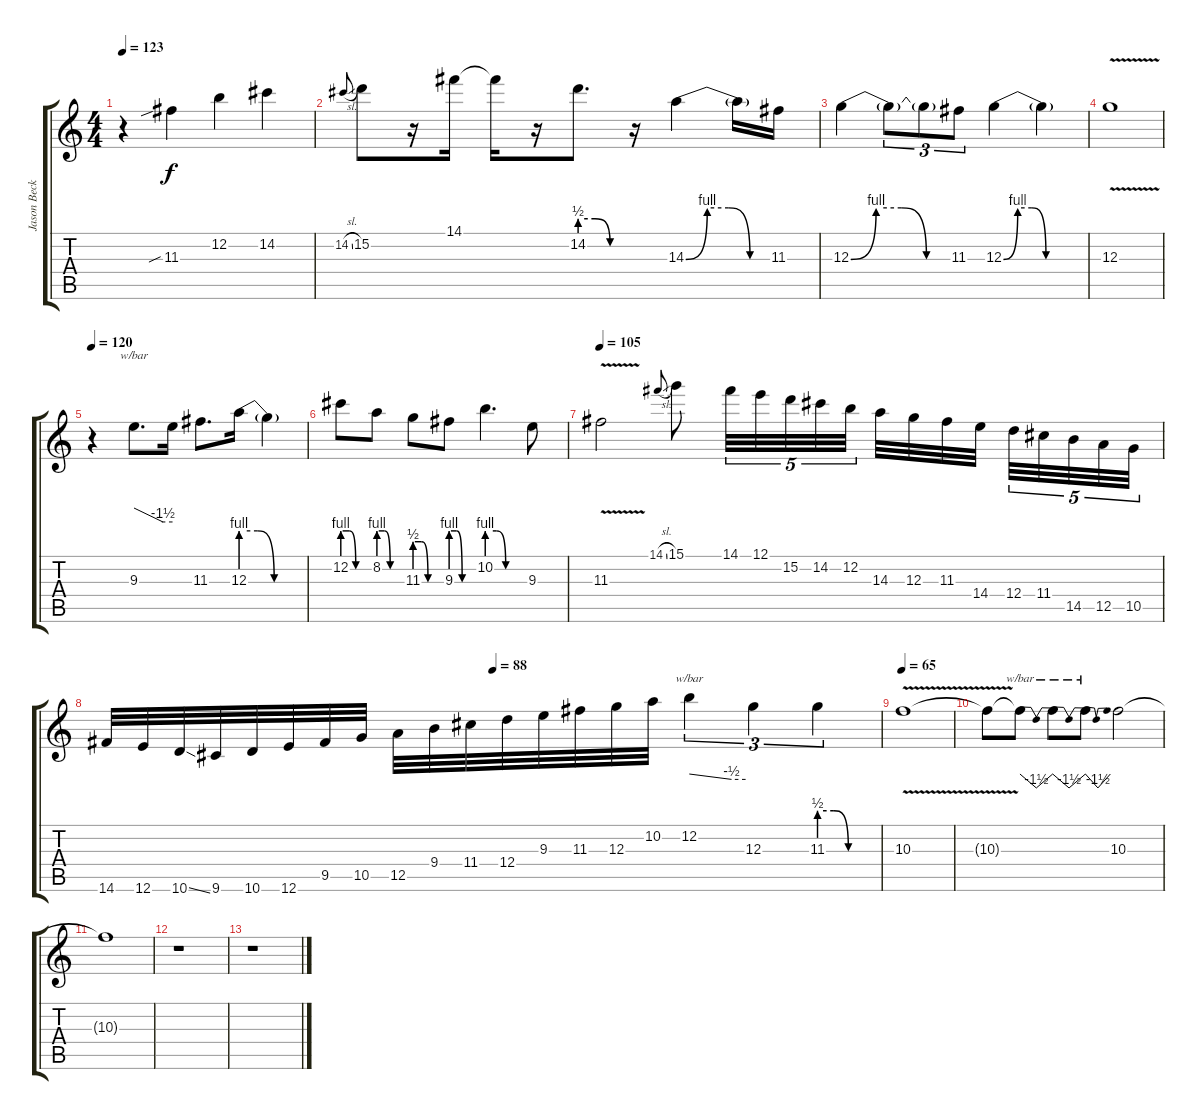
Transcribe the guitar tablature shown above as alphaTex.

\track ("Jason Becker" "Jason Beck") {instrument overdrivenguitar}
\staff {score tabs}
\tuning (E4 B3 G3 D3 A2 E2) {hide}
\ts (4 4)
\tempo 123
\clef g2
\ks c
r.4{dy f} 11.3{sib}.4 12.2.4 14.2.4 |
14.2{sl}.8{gr onbeat} 15.2.8 r.16 14.1.16 14.1{t}.16 r.16 14.2{be (custom 0 2 20 2 40 0 60 0)}.8{d} r.16 14.3{be (custom 0 0 15 4 30 4 45 0 60 0)}.4 14.3{t}.16 11.3.16 |
12.3{be (custom 0 0 15 4 30 4 45 0 60 0)}.4 12.3{t}.8{tu (3 2)} 12.3{t}.8{tu (3 2)} 11.3.8{tu (3 2)} 12.3{be (custom 0 0 10 4 20 4 30 0 60 0)}.4 12.3{t}.4 |
12.3{v}.1 |
\tempo 120
r.4 9.3.8{d tbe (custom default 0 0 45 -6 60 -6)} 9.3{t}.16 11.3.8{d} 12.3{be (custom 0 4 15 4 30 0 60 0)}.16 12.3{t}.4 |
12.2{be (custom 0 4 15 4 30 0 60 0)}.8 8.2{be (custom 0 4 15 4 30 0 60 0)}.8 11.3{be (custom 0 2 15 2 30 0 60 0)}.8 9.3{be (custom 0 4 15 4 30 0 60 0)}.8 10.2{be (custom 0 4 15 4 30 0 60 0)}.4{d} 9.3.8 |
\tempo 105
11.3{v}.2 14.1{sl}.8{gr onbeat} 15.1.8 14.1.32{tu (5 4)} 12.1.32{tu (5 4)} 15.2.32{tu (5 4)} 14.2.32{tu (5 4)} 12.2.32{tu (5 4)} 14.3.32 12.3.32 11.3.32 14.4.32{beam splitsecondary} 12.4.32{tu (5 4)} 11.4.32{tu (5 4)} 14.5.32{tu (5 4)} 12.5.32{tu (5 4)} 10.5.32{tu (5 4)} |
\tempo (88 0.5)
14.6.32 12.6.32 10.6{ss}.32 9.6.32 10.6.32 12.6.32 9.5.32 10.5.32 12.5.32 9.4.32 11.4.32 12.4.32 9.3.32 11.3.32 12.3.32 10.2.32 12.2.4{tu (3 2) tbe (custom default 0 0 45 -2 60 -2)} 12.3.4{tu (3 2)} 11.3{be (custom 0 2 15 2 30 0 60 0)}.4{tu (3 2)} |
\tempo 65
10.3{v}.1 |
10.3{t}.8{volume 8} 10.3{t}.8{tbe (dip default 0 0 30 -6 60 0)} 10.3{t}.8{tbe (dip default 0 0 30 -6 60 0)} 10.3{t}.8{tbe (dip default 0 0 30 -6 60 0)} 10.3.2 |
10.3{t}.1{volume 1} |
r.1 |
r.1
